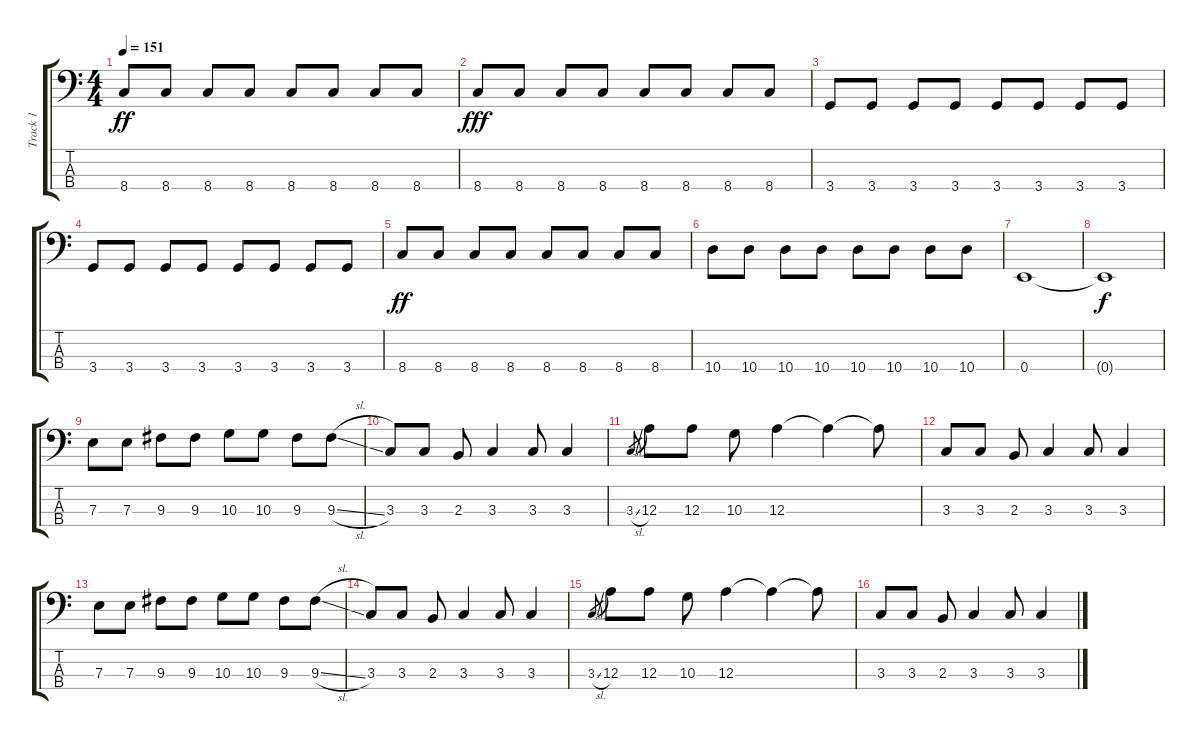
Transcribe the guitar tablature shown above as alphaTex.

\track ("Track 1" "Track 1") {instrument electricbassfinger bank 1}
\staff {score tabs}
\tuning (G2 D2 A1 E1) {hide}
\ts (4 4)
\tempo 151
\clef f4
\ks c
8.4.8{dy ff} 8.4.8 8.4.8 8.4.8 8.4.8 8.4.8 8.4.8 8.4.8 |
8.4.8{dy fff} 8.4.8 8.4.8 8.4.8 8.4.8 8.4.8 8.4.8 8.4.8 |
3.4.8 3.4.8 3.4.8 3.4.8 3.4.8 3.4.8 3.4.8 3.4.8 |
3.4.8 3.4.8 3.4.8 3.4.8 3.4.8 3.4.8 3.4.8 3.4.8 |
8.4.8{dy ff} 8.4.8 8.4.8 8.4.8 8.4.8 8.4.8 8.4.8 8.4.8 |
10.4.8 10.4.8 10.4.8 10.4.8 10.4.8 10.4.8 10.4.8 10.4.8 |
0.4.1 |
0.4{t}.1{dy f} |
7.3.8 7.3.8 9.3.8 9.3.8 10.3.8 10.3.8 9.3.8 9.3{sl}.8 |
3.3.8 3.3.8 2.3.8 3.3.4 3.3.8 3.3.4 |
3.3{sl}.8{gr} 12.3.8 12.3.8 10.3.8 12.3.4 12.3{t}.4 12.3{t}.8 |
3.3.8 3.3.8 2.3.8 3.3.4 3.3.8 3.3.4 |
7.3.8 7.3.8 9.3.8 9.3.8 10.3.8 10.3.8 9.3.8 9.3{sl}.8 |
3.3.8 3.3.8 2.3.8 3.3.4 3.3.8 3.3.4 |
3.3{sl}.8{gr} 12.3.8 12.3.8 10.3.8 12.3.4 12.3{t}.4 12.3{t}.8 |
3.3.8 3.3.8 2.3.8 3.3.4 3.3.8 3.3.4
